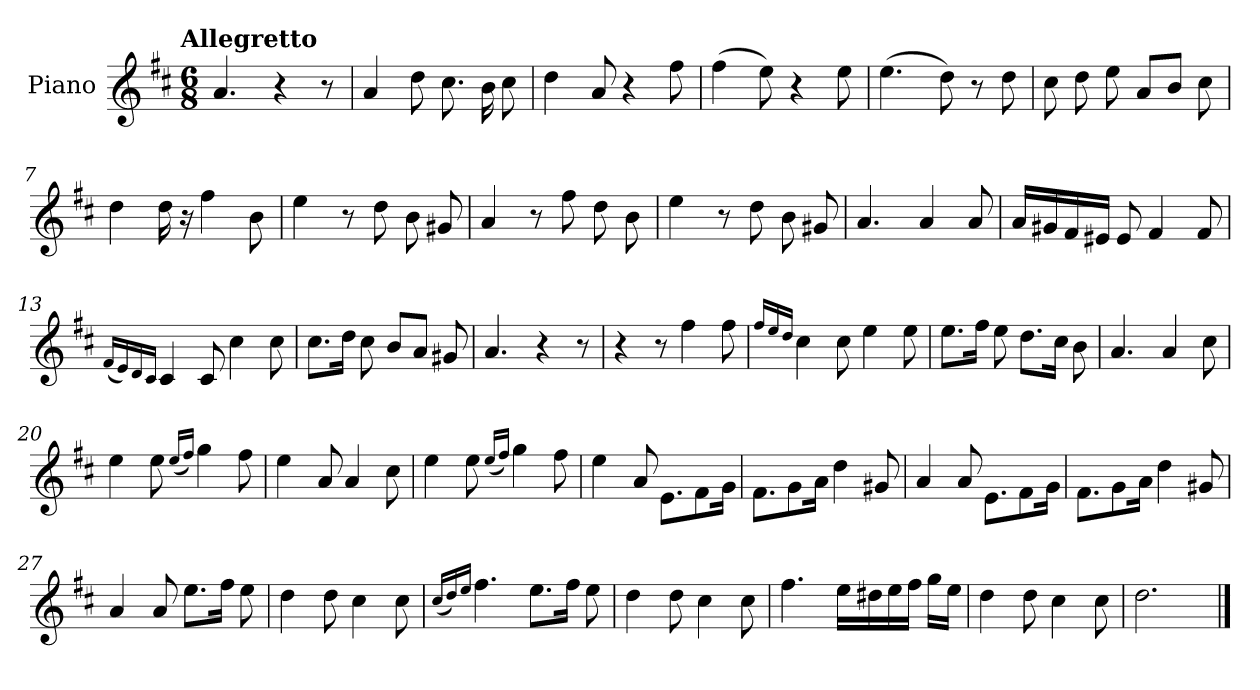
**kern
*part1
*staff1
*I"Piano
*I'Pno.
*clefG2
*k[f#c#]
!!LO:TX:omd:t=Allegretto
*M6/8
*MM116
=1
4.a/
4r
8r
=2
4a/
8dd\
8.cc#\
16b\
8cc#\
=3
4dd\
8a/
4r
8ff#\
=4
(>4ff#\
8ee\)
4r
8ee\
!!LO:LB:g=z
=5
(>4.ee\
8dd\)
8r
8dd\
=6
8cc#\
8dd\
8ee\
8a/L
8b/J
8cc#\
=7
4dd\
16dd\
16r
4ff#\
8b\
=8
4ee\
8r
8dd\
8b\
8g#X/
!!LO:LB:g=z
=9
4a/
8r
8ff#\
8dd\
8b\
=10
4ee\
8r
8dd\
8b\
8g#X/
=11
4.a/
4a/
8a/
=12
16a/LL
16g#X/
16f#/
16e#X/JJ
8e#/
4f#/
8f#/
!!LO:LB:g=z
=13
(<16qqf#/LL
16qqe/)
16qqd/
16qqc#/JJ
4c#/
8c#/
4cc#\
8cc#\
=14
8.cc#\L
16dd\Jk
8cc#\
8b/L
8a/J
8g#X/
=15
4.a/
4r
8r
=16
4r
8r
4ff#\
8ff#\
=17
16qqff#/LL
16qqee/
16qqdd/JJ
4cc#\
8cc#\
4ee\
8ee\
!!LO:LB:g=z
=18
8.ee\L
16ff#\Jk
8ee\
8.dd\L
16cc#\Jk
8b\
=19
4.a/
4a/
8cc#\
=20
4ee\
8ee\
(<16qqee/LL
16qqff#/JJ)
4gg\
8ff#\
=21
4ee\
8a/
4a/
8cc#\
!!LO:LB:g=z
=22
4ee\
8ee\
(<16qqee/LL
16qqff#/JJ)
4gg\
8ff#\
=23
4ee\
8a/
8.e\L
8f#\
16g\Jk
=24
8.f#\L
8g\
16a\Jk
4dd\
8g#X/
=25
4a/
8a/
8.e\L
8f#\
16g\Jk
!!LO:LB:g=z
=26
8.f#\L
8g\
16a\Jk
4dd\
8g#X/
=27
4a/
8a/
8.ee\L
16ff#\Jk
8ee\
=28
4dd\
8dd\
4cc#\
8cc#\
=29
(<16qqcc#/LL
16qqdd/)
16qqee/JJ
4.ff#\
8.ee\L
16ff#\Jk
8ee\
!!LO:LB:g=z
=30
4dd\
8dd\
4cc#\
8cc#\
=31
4.ff#\
16ee\LL
16dd#X\
16ee\
16ff#\JJ
16gg\LL
16ee\JJ
=32
4dd\
8dd\
4cc#\
8cc#\
=33
2.dd\
==
*-
